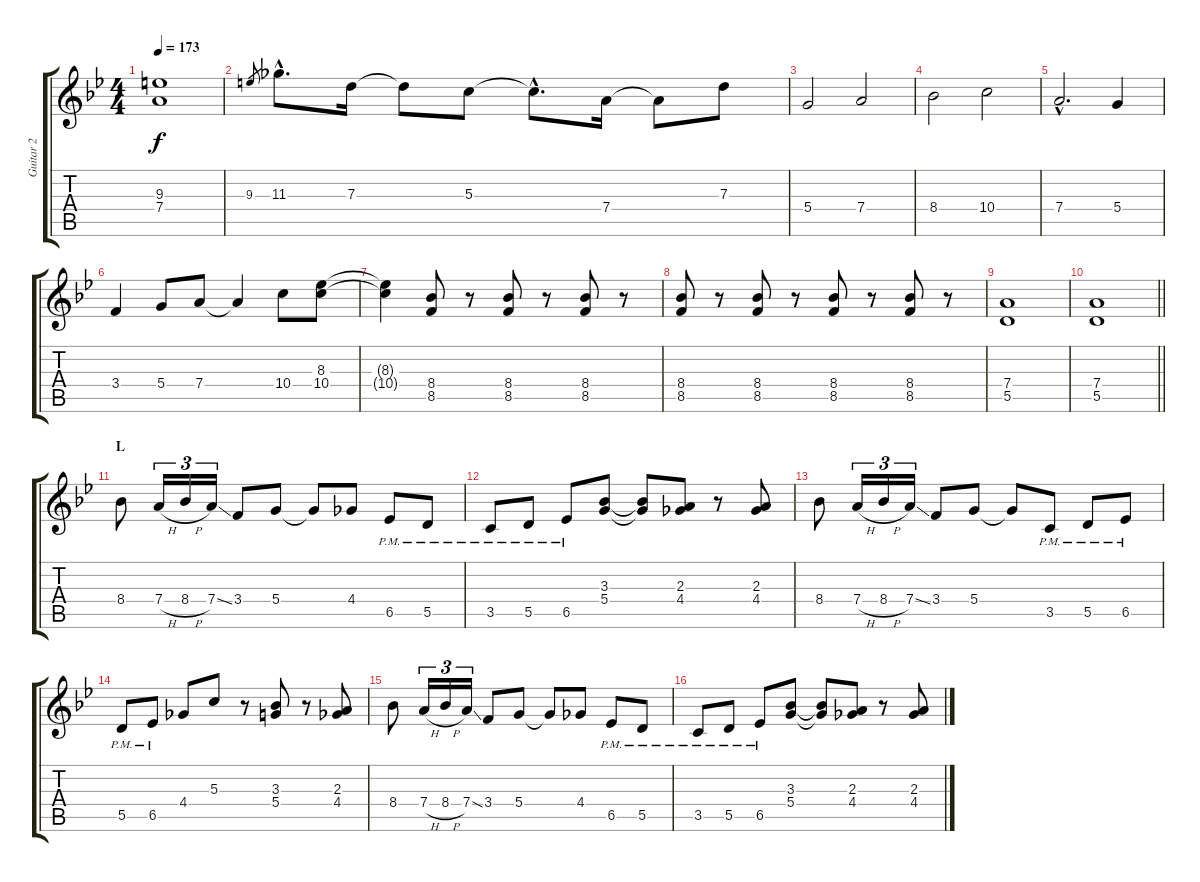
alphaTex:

\track ("Guitar 2" "Guitar 2") {instrument overdrivenguitar}
\staff {score tabs}
\tuning (E4 B3 G3 D3 A2 E2) {hide}
\ts (4 4)
\tempo 173
\clef g2
\ks bb
(9.3 7.4).1{dy f} |
9.3.8{gr} 11.3{hac}.8{d} 7.3.16 7.3{t}.8 5.3.8 5.3{hac t}.8{d} 7.4.16 7.4{t}.8 7.3.8 |
5.4.2 7.4.2 |
8.4.2 10.4.2 |
7.4{hac}.2{d} 5.4.4 |
3.4.4 5.4.8 7.4.8 7.4{t}.4 10.4.8 (8.3 10.4).8 |
(8.3{t} 10.4{t}).4 (8.4 8.5).8 r.8 (8.4 8.5).8 r.8 (8.4 8.5).8 r.8 |
(8.4 8.5).8 r.8 (8.4 8.5).8 r.8 (8.4 8.5).8 r.8 (8.4 8.5).8 r.8 |
(7.4 5.5).1 |
\barLineRight lightlight
(7.4 5.5).1 |
\section ("" "L")
8.4.8 7.4{h}.16{tu (3 2)} 8.4{h}.16{tu (3 2)} 7.4{ss}.16{tu (3 2)} 3.4.8 5.4.8 5.4{t}.8 4.4.8 6.5{pm}.8 5.5{pm}.8 |
3.5{pm}.8 5.5{pm}.8 6.5{pm}.8 (3.3 5.4).8 (3.3{t} 5.4{t}).8 (2.3 4.4).8 r.8 (2.3 4.4).8 |
8.4.8 7.4{h}.16{tu (3 2)} 8.4{h}.16{tu (3 2)} 7.4{ss}.16{tu (3 2)} 3.4.8 5.4.8 5.4{t}.8 3.5{pm}.8 5.5{pm}.8 6.5{pm}.8 |
5.5{pm}.8 6.5{pm}.8 4.4.8 5.3.8 r.8 (3.3 5.4).8 r.8 (2.3 4.4).8 |
8.4.8 7.4{h}.16{tu (3 2)} 8.4{h}.16{tu (3 2)} 7.4{ss}.16{tu (3 2)} 3.4.8 5.4.8 5.4{t}.8 4.4.8 6.5{pm}.8 5.5{pm}.8 |
3.5{pm}.8 5.5{pm}.8 6.5{pm}.8 (3.3 5.4).8 (3.3{t} 5.4{t}).8 (2.3 4.4).8 r.8 (2.3 4.4).8
